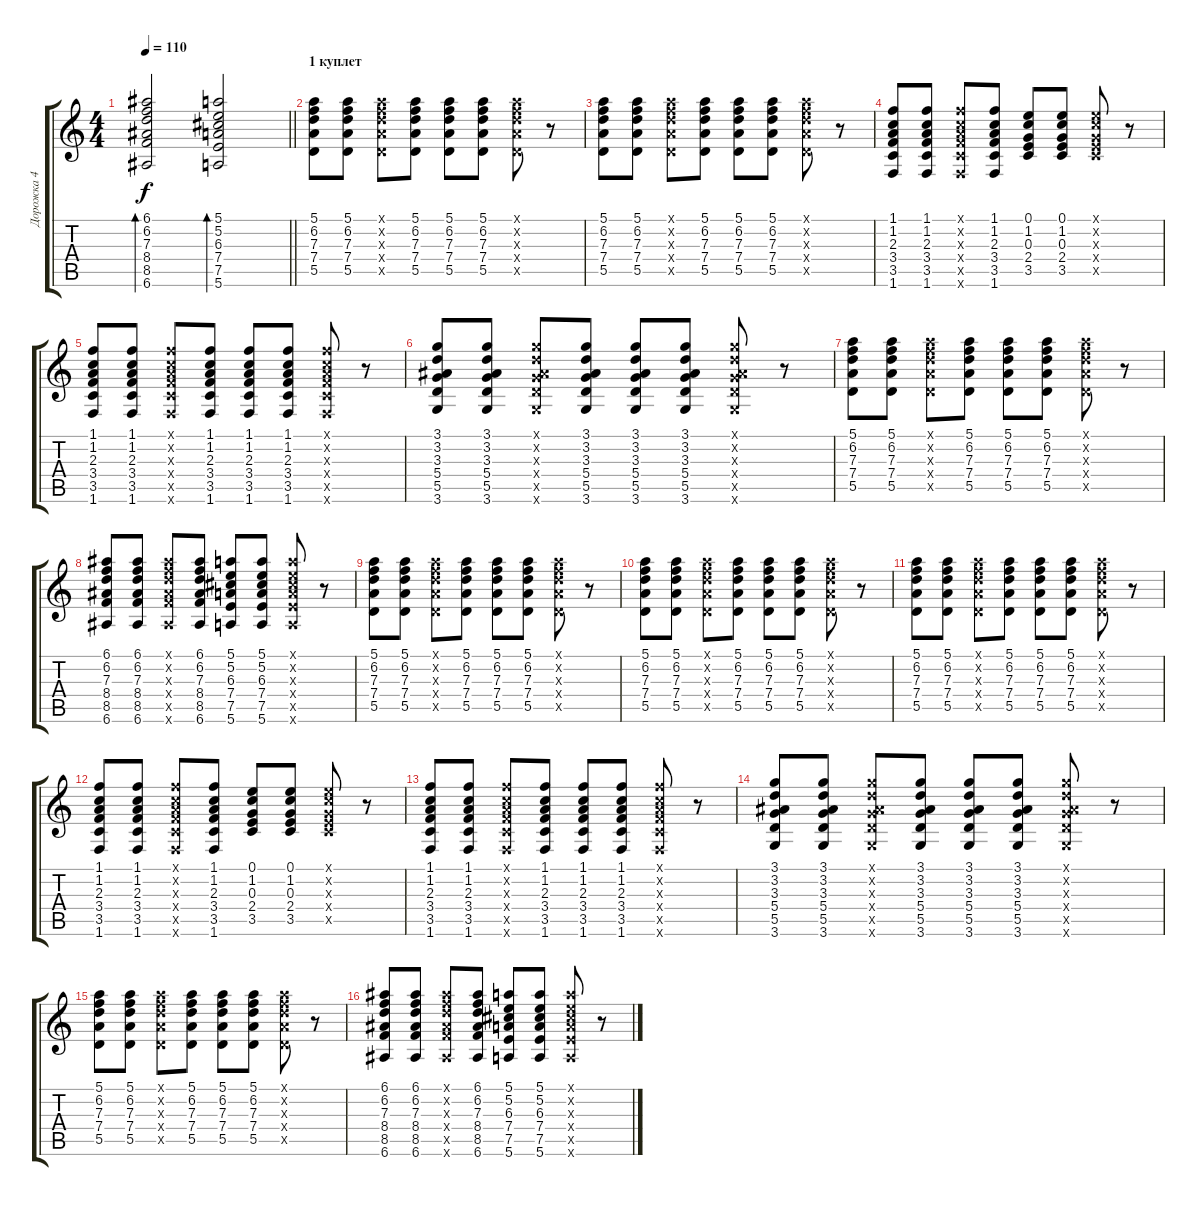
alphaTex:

\track ("Дорожка 4" "Дорожка 4") {instrument acousticguitarsteel}
\staff {score tabs}
\tuning (E4 B3 G3 D3 A2 E2) {hide}
\ts (4 4)
\tempo 110
\clef g2
\barLineRight lightlight
\ks c
(6.1 6.2 7.3 8.4 8.5 6.6).2{bd 120 dy f} (5.1 5.2 6.3 7.4 7.5 5.6).2{bd 120} |
\section ("" "1 куплет")
(5.1 6.2 7.3 7.4 5.5).8 (5.1 6.2 7.3 7.4 5.5).8 (5.1{x} 6.2{x} 7.3{x} 7.4{x} 5.5{x}).8 (5.1 6.2 7.3 7.4 5.5).8 (5.1 6.2 7.3 7.4 5.5).8 (5.1 6.2 7.3 7.4 5.5).8 (5.1{x} 6.2{x} 7.3{x} 7.4{x} 5.5{x}).8 r.8 |
(5.1 6.2 7.3 7.4 5.5).8 (5.1 6.2 7.3 7.4 5.5).8 (5.1{x} 6.2{x} 7.3{x} 7.4{x} 5.5{x}).8 (5.1 6.2 7.3 7.4 5.5).8 (5.1 6.2 7.3 7.4 5.5).8 (5.1 6.2 7.3 7.4 5.5).8 (5.1{x} 6.2{x} 7.3{x} 7.4{x} 5.5{x}).8 r.8 |
(1.1 1.2 2.3 3.4 3.5 1.6).8 (1.1 1.2 2.3 3.4 3.5 1.6).8 (1.1{x} 1.2{x} 2.3{x} 3.4{x} 3.5{x} 1.6{x}).8 (1.1 1.2 2.3 3.4 3.5 1.6).8 (0.1 1.2 0.3 2.4 3.5).8 (0.1 1.2 0.3 2.4 3.5).8 (0.1{x} 1.2{x} 0.3{x} 2.4{x} 3.5{x}).8 r.8 |
(1.1 1.2 2.3 3.4 3.5 1.6).8 (1.1 1.2 2.3 3.4 3.5 1.6).8 (1.1{x} 1.2{x} 2.3{x} 3.4{x} 3.5{x} 1.6{x}).8 (1.1 1.2 2.3 3.4 3.5 1.6).8 (1.1 1.2 2.3 3.4 3.5 1.6).8 (1.1 1.2 2.3 3.4 3.5 1.6).8 (1.1{x} 1.2{x} 2.3{x} 3.4{x} 3.5{x} 1.6{x}).8 r.8 |
(3.1 3.2 3.3 5.4 5.5 3.6).8 (3.1 3.2 3.3 5.4 5.5 3.6).8 (3.1{x} 3.2{x} 3.3{x} 5.4{x} 5.5{x} 3.6{x}).8 (3.1 3.2 3.3 5.4 5.5 3.6).8 (3.1 3.2 3.3 5.4 5.5 3.6).8 (3.1 3.2 3.3 5.4 5.5 3.6).8 (3.1{x} 3.2{x} 3.3{x} 5.4{x} 5.5{x} 3.6{x}).8 r.8 |
(5.1 6.2 7.3 7.4 5.5).8 (5.1 6.2 7.3 7.4 5.5).8 (5.1{x} 6.2{x} 7.3{x} 7.4{x} 5.5{x}).8 (5.1 6.2 7.3 7.4 5.5).8 (5.1 6.2 7.3 7.4 5.5).8 (5.1 6.2 7.3 7.4 5.5).8 (5.1{x} 6.2{x} 7.3{x} 7.4{x} 5.5{x}).8 r.8 |
(6.1 6.2 7.3 8.4 8.5 6.6).8 (6.1 6.2 7.3 8.4 8.5 6.6).8 (6.1{x} 6.2{x} 7.3{x} 8.4{x} 8.5{x} 6.6{x}).8 (6.1 6.2 7.3 8.4 8.5 6.6).8 (5.1 5.2 6.3 7.4 7.5 5.6).8 (5.1 5.2 6.3 7.4 7.5 5.6).8 (5.1{x} 5.2{x} 6.3{x} 7.4{x} 7.5{x} 5.6{x}).8 r.8 |
(5.1 6.2 7.3 7.4 5.5).8 (5.1 6.2 7.3 7.4 5.5).8 (5.1{x} 6.2{x} 7.3{x} 7.4{x} 5.5{x}).8 (5.1 6.2 7.3 7.4 5.5).8 (5.1 6.2 7.3 7.4 5.5).8 (5.1 6.2 7.3 7.4 5.5).8 (5.1{x} 6.2{x} 7.3{x} 7.4{x} 5.5{x}).8 r.8 |
(5.1 6.2 7.3 7.4 5.5).8 (5.1 6.2 7.3 7.4 5.5).8 (5.1{x} 6.2{x} 7.3{x} 7.4{x} 5.5{x}).8 (5.1 6.2 7.3 7.4 5.5).8 (5.1 6.2 7.3 7.4 5.5).8 (5.1 6.2 7.3 7.4 5.5).8 (5.1{x} 6.2{x} 7.3{x} 7.4{x} 5.5{x}).8 r.8 |
(5.1 6.2 7.3 7.4 5.5).8 (5.1 6.2 7.3 7.4 5.5).8 (5.1{x} 6.2{x} 7.3{x} 7.4{x} 5.5{x}).8 (5.1 6.2 7.3 7.4 5.5).8 (5.1 6.2 7.3 7.4 5.5).8 (5.1 6.2 7.3 7.4 5.5).8 (5.1{x} 6.2{x} 7.3{x} 7.4{x} 5.5{x}).8 r.8 |
(1.1 1.2 2.3 3.4 3.5 1.6).8 (1.1 1.2 2.3 3.4 3.5 1.6).8 (1.1{x} 1.2{x} 2.3{x} 3.4{x} 3.5{x} 1.6{x}).8 (1.1 1.2 2.3 3.4 3.5 1.6).8 (0.1 1.2 0.3 2.4 3.5).8 (0.1 1.2 0.3 2.4 3.5).8 (0.1{x} 1.2{x} 0.3{x} 2.4{x} 3.5{x}).8 r.8 |
(1.1 1.2 2.3 3.4 3.5 1.6).8 (1.1 1.2 2.3 3.4 3.5 1.6).8 (1.1{x} 1.2{x} 2.3{x} 3.4{x} 3.5{x} 1.6{x}).8 (1.1 1.2 2.3 3.4 3.5 1.6).8 (1.1 1.2 2.3 3.4 3.5 1.6).8 (1.1 1.2 2.3 3.4 3.5 1.6).8 (1.1{x} 1.2{x} 2.3{x} 3.4{x} 3.5{x} 1.6{x}).8 r.8 |
(3.1 3.2 3.3 5.4 5.5 3.6).8 (3.1 3.2 3.3 5.4 5.5 3.6).8 (3.1{x} 3.2{x} 3.3{x} 5.4{x} 5.5{x} 3.6{x}).8 (3.1 3.2 3.3 5.4 5.5 3.6).8 (3.1 3.2 3.3 5.4 5.5 3.6).8 (3.1 3.2 3.3 5.4 5.5 3.6).8 (3.1{x} 3.2{x} 3.3{x} 5.4{x} 5.5{x} 3.6{x}).8 r.8 |
(5.1 6.2 7.3 7.4 5.5).8 (5.1 6.2 7.3 7.4 5.5).8 (5.1{x} 6.2{x} 7.3{x} 7.4{x} 5.5{x}).8 (5.1 6.2 7.3 7.4 5.5).8 (5.1 6.2 7.3 7.4 5.5).8 (5.1 6.2 7.3 7.4 5.5).8 (5.1{x} 6.2{x} 7.3{x} 7.4{x} 5.5{x}).8 r.8 |
(6.1 6.2 7.3 8.4 8.5 6.6).8 (6.1 6.2 7.3 8.4 8.5 6.6).8 (6.1{x} 6.2{x} 7.3{x} 8.4{x} 8.5{x} 6.6{x}).8 (6.1 6.2 7.3 8.4 8.5 6.6).8 (5.1 5.2 6.3 7.4 7.5 5.6).8 (5.1 5.2 6.3 7.4 7.5 5.6).8 (5.1{x} 5.2{x} 6.3{x} 7.4{x} 7.5{x} 5.6{x}).8 r.8
